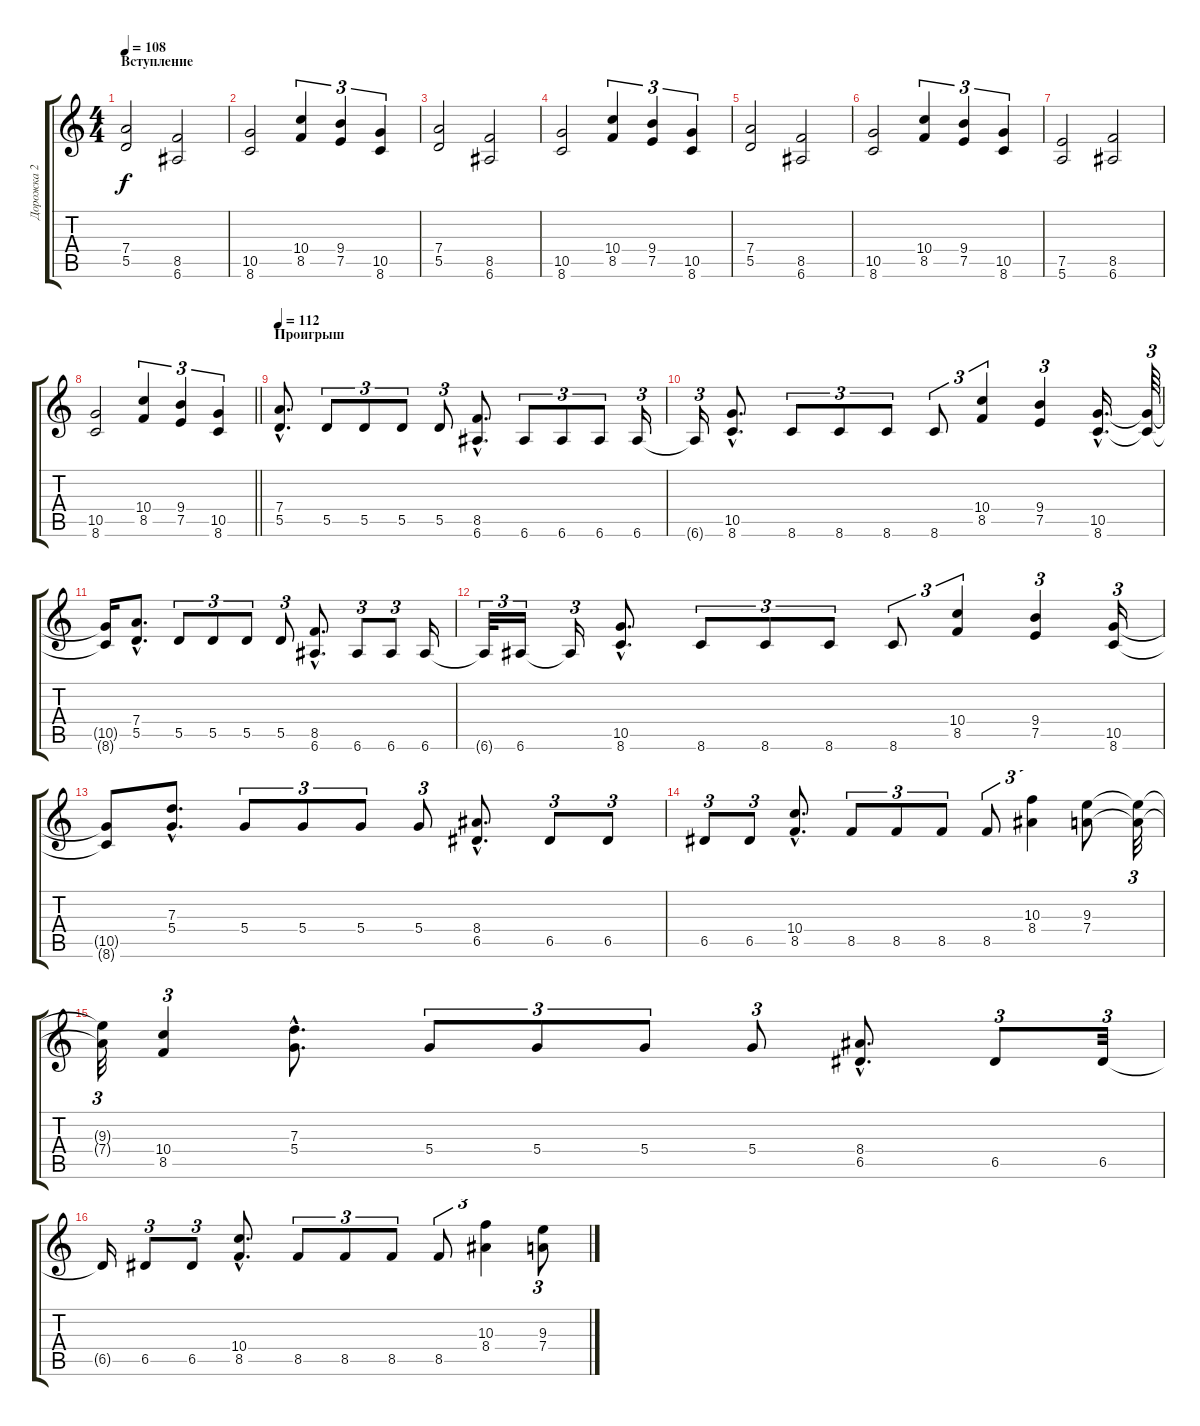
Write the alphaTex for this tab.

\track ("Дорожка 2" "Дорожка 2") {instrument distortionguitar}
\staff {score tabs}
\tuning (E4 B3 G3 D3 A2 E2) {hide}
\ts (4 4)
\section ("" "Вступление")
\tempo 108
\clef g2
\ks c
(7.4 5.5).2{dy f instrument distortionguitar} (8.5 6.6).2 |
(10.5 8.6).2 (10.4 8.5).4{tu (3 2)} (9.4 7.5).4{tu (3 2)} (10.5 8.6).4{tu (3 2)} |
(7.4 5.5).2 (8.5 6.6).2 |
(10.5 8.6).2 (10.4 8.5).4{tu (3 2)} (9.4 7.5).4{tu (3 2)} (10.5 8.6).4{tu (3 2)} |
(7.4 5.5).2 (8.5 6.6).2 |
(10.5 8.6).2 (10.4 8.5).4{tu (3 2)} (9.4 7.5).4{tu (3 2)} (10.5 8.6).4{tu (3 2)} |
(7.5 5.6).2 (8.5 6.6).2 |
\barLineRight lightlight
(10.5 8.6).2 (10.4 8.5).4{tu (3 2)} (9.4 7.5).4{tu (3 2)} (10.5 8.6).4{tu (3 2)} |
\section ("" "Проигрыш")
\tempo 112
(7.4{hac} 5.5{hac}).8{d} 5.5.8{tu (3 2)} 5.5.8{tu (3 2)} 5.5.8{tu (3 2)} 5.5.8{tu (3 2)} (8.5{hac} 6.6{hac}).8{d} 6.6.8{tu (3 2)} 6.6.8{tu (3 2)} 6.6.8{tu (3 2)} 6.6.16{tu (3 2)} |
6.6{t}.16{tu (3 2)} (10.5{hac} 8.6{hac}).8{d} 8.6.8{tu (3 2)} 8.6.8{tu (3 2)} 8.6.8{tu (3 2)} 8.6.8{tu (3 2)} (10.4 8.5).4{tu (3 2)} (9.4 7.5).4{tu (3 2)} (10.5{hac} 8.6{hac}).16{d} (10.5{t} 8.6{t}).64{tu (3 2)} |
(10.5{t} 8.6{t}).16 (7.4{hac} 5.5{hac}).8{d} 5.5.8{tu (3 2)} 5.5.8{tu (3 2)} 5.5.8{tu (3 2)} 5.5.8{tu (3 2)} (8.5{hac} 6.6{hac}).8{d} 6.6.8{tu (3 2)} 6.6.8{tu (3 2)} 6.6.16 |
6.6{t}.32{tu (3 2)} 6.6.16{tu (3 2)} 6.6{t}.16{tu (3 2)} (10.5{hac} 8.6{hac}).8{d} 8.6.8{tu (3 2)} 8.6.8{tu (3 2)} 8.6.8{tu (3 2)} 8.6.8{tu (3 2)} (10.4 8.5).4{tu (3 2)} (9.4 7.5).4{tu (3 2)} (10.5 8.6).16{tu (3 2)} |
(10.5{t} 8.6{t}).8 (7.3{hac} 5.4{hac}).8{d} 5.4.8{tu (3 2)} 5.4.8{tu (3 2)} 5.4.8{tu (3 2)} 5.4.8{tu (3 2)} (8.4{hac} 6.5{hac}).8{d} 6.5.8{tu (3 2)} 6.5.8{tu (3 2)} |
6.5.8{tu (3 2)} 6.5.8{tu (3 2)} (10.4{hac} 8.5{hac}).8{d} 8.5.8{tu (3 2)} 8.5.8{tu (3 2)} 8.5.8{tu (3 2)} 8.5.8{tu (3 2)} (10.3 8.4).4{tu (3 2)} (9.3 7.4).8 (9.3{t} 7.4{t}).32{tu (3 2)} |
(9.3{t} 7.4{t}).32{tu (3 2)} (10.4 8.5).4{tu (3 2)} (7.3{hac} 5.4{hac}).8{d} 5.4.8{tu (3 2)} 5.4.8{tu (3 2)} 5.4.8{tu (3 2)} 5.4.8{tu (3 2)} (8.4{hac} 6.5{hac}).8{d} 6.5.8{tu (3 2)} 6.5.32{tu (3 2)} |
6.5{t}.16 6.5.8{tu (3 2)} 6.5.8{tu (3 2)} (10.4{hac} 8.5{hac}).8{d} 8.5.8{tu (3 2)} 8.5.8{tu (3 2)} 8.5.8{tu (3 2)} 8.5.8{tu (3 2)} (10.3 8.4).4{tu (3 2)} (9.3 7.4).8{tu (3 2)}
